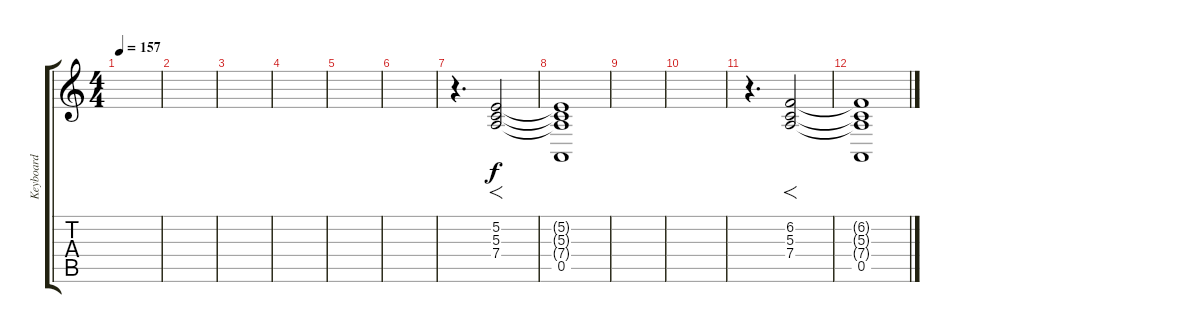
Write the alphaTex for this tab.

\track ("Keyboard" "Keyboard") {instrument tremolostrings}
\staff {score tabs}
\tuning (E4 B3 G3 D3 A2 E2) {hide}
\ts (4 4)
\tempo 157
\clef g2
\ks c
|
|
|
|
|
|
r.4{d instrument stringensemble1} (5.2 5.3 7.4).2{f} |
(5.2{t} 5.3{t} 7.4{t} 0.5).1{volume 0} |
|
|
r.4{d instrument stringensemble1} (6.2 5.3 7.4).2{f} |
(6.2{t} 5.3{t} 7.4{t} 0.5).1{volume 0}
